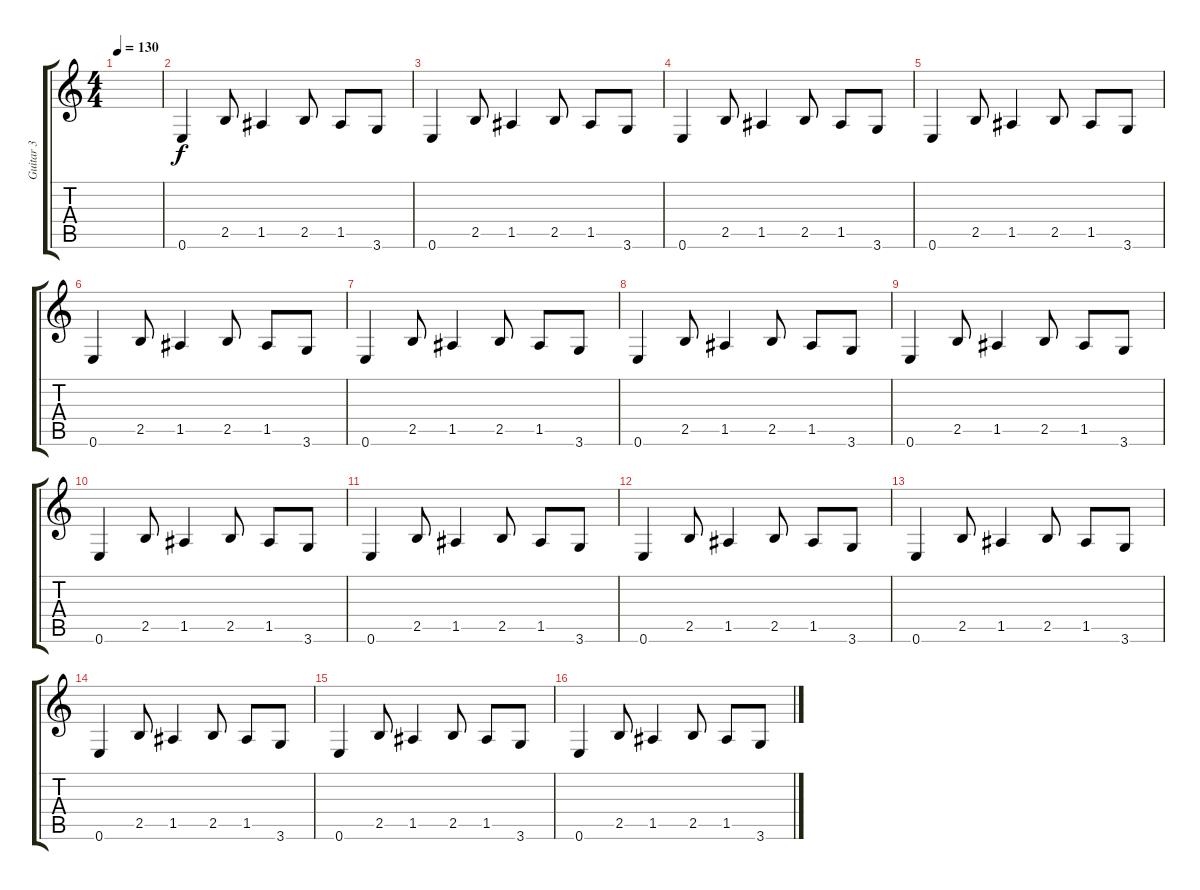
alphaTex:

\track ("Guitar 3" "Guitar 3") {instrument distortionguitar}
\staff {score tabs}
\tuning (E4 B3 G3 D3 A2 E2) {hide}
\ts (4 4)
\tempo 130
\clef g2
\ks c
|
0.6.4 2.5.8 1.5.4 2.5.8 1.5.8 3.6.8 |
0.6.4 2.5.8 1.5.4 2.5.8 1.5.8 3.6.8 |
0.6.4 2.5.8 1.5.4 2.5.8 1.5.8 3.6.8 |
0.6.4 2.5.8 1.5.4 2.5.8 1.5.8 3.6.8 |
0.6.4 2.5.8 1.5.4 2.5.8 1.5.8 3.6.8 |
0.6.4 2.5.8 1.5.4 2.5.8 1.5.8 3.6.8 |
0.6.4 2.5.8 1.5.4 2.5.8 1.5.8 3.6.8 |
0.6.4 2.5.8 1.5.4 2.5.8 1.5.8 3.6.8 |
0.6.4 2.5.8 1.5.4 2.5.8 1.5.8 3.6.8 |
0.6.4 2.5.8 1.5.4 2.5.8 1.5.8 3.6.8 |
0.6.4 2.5.8 1.5.4 2.5.8 1.5.8 3.6.8 |
0.6.4 2.5.8 1.5.4 2.5.8 1.5.8 3.6.8 |
0.6.4 2.5.8 1.5.4 2.5.8 1.5.8 3.6.8 |
0.6.4 2.5.8 1.5.4 2.5.8 1.5.8 3.6.8 |
0.6.4 2.5.8 1.5.4 2.5.8 1.5.8 3.6.8
